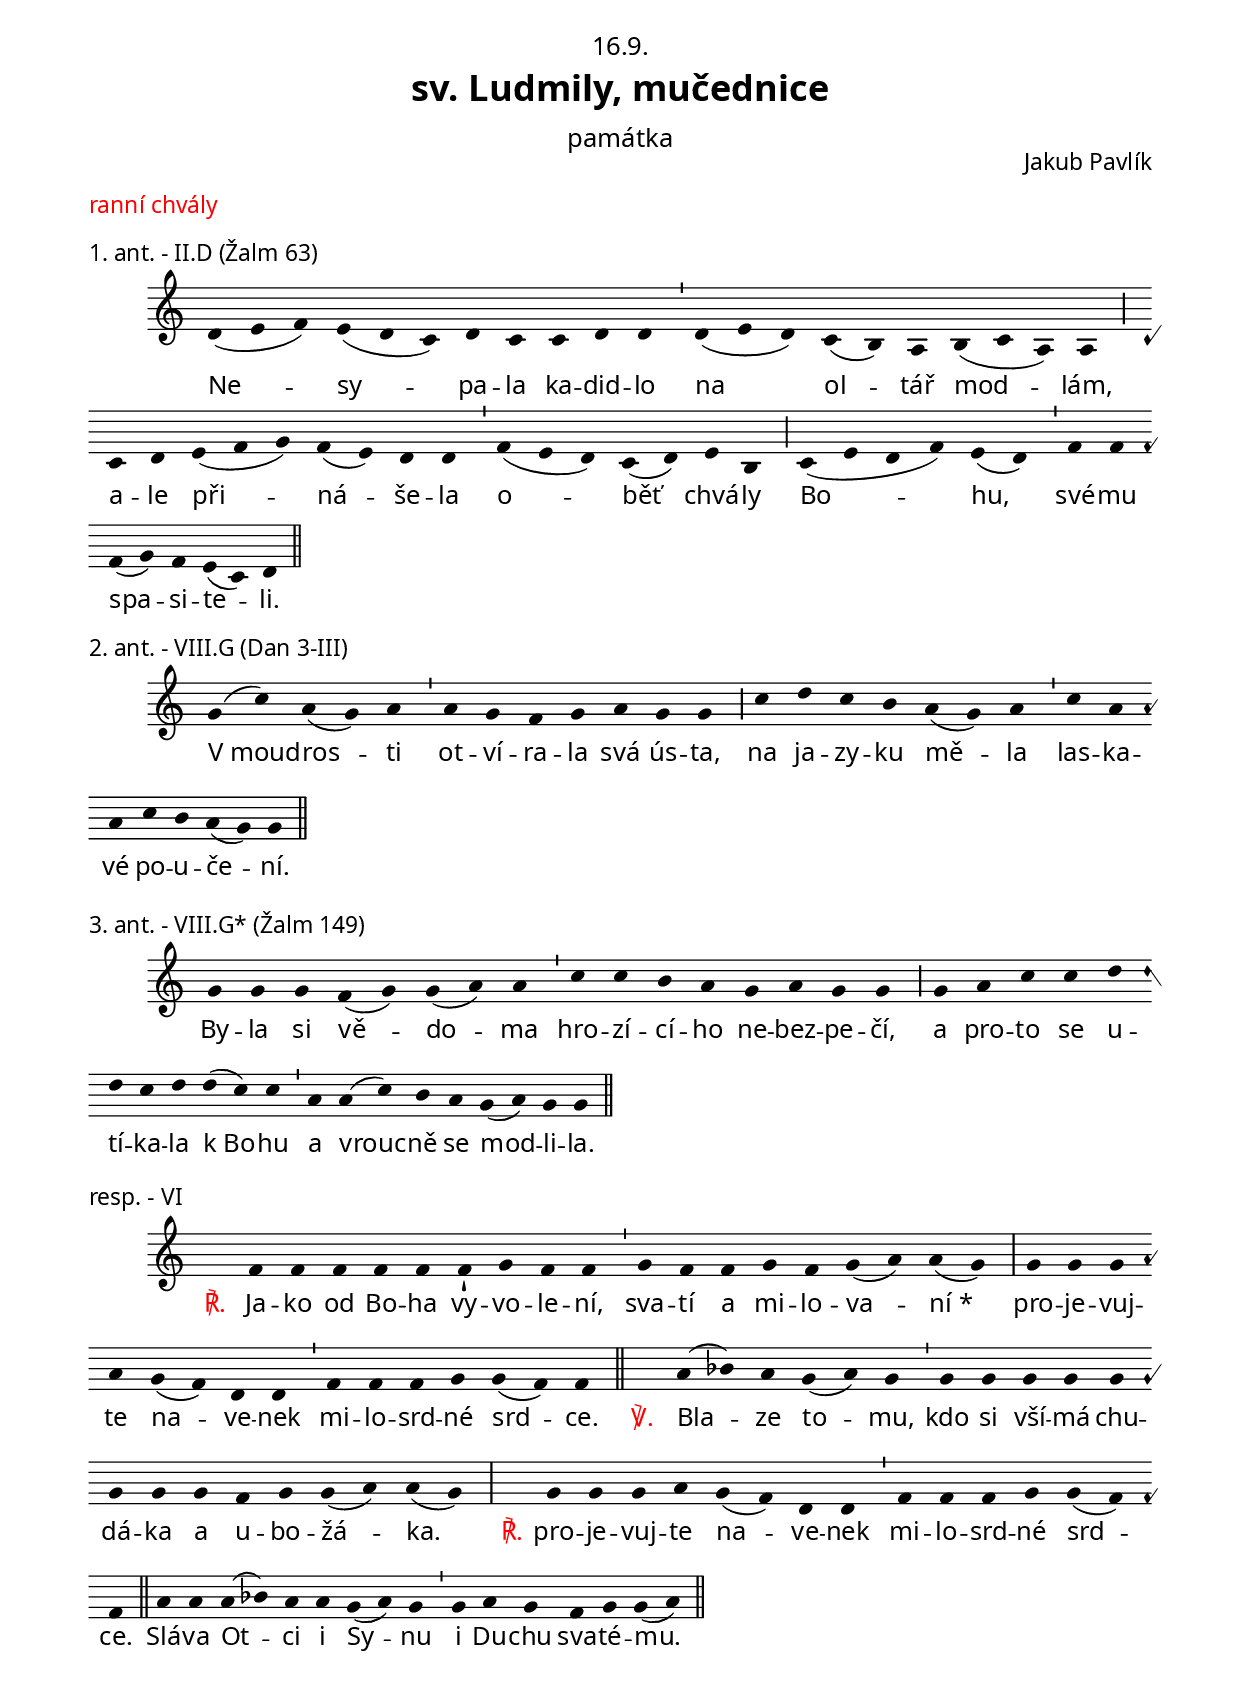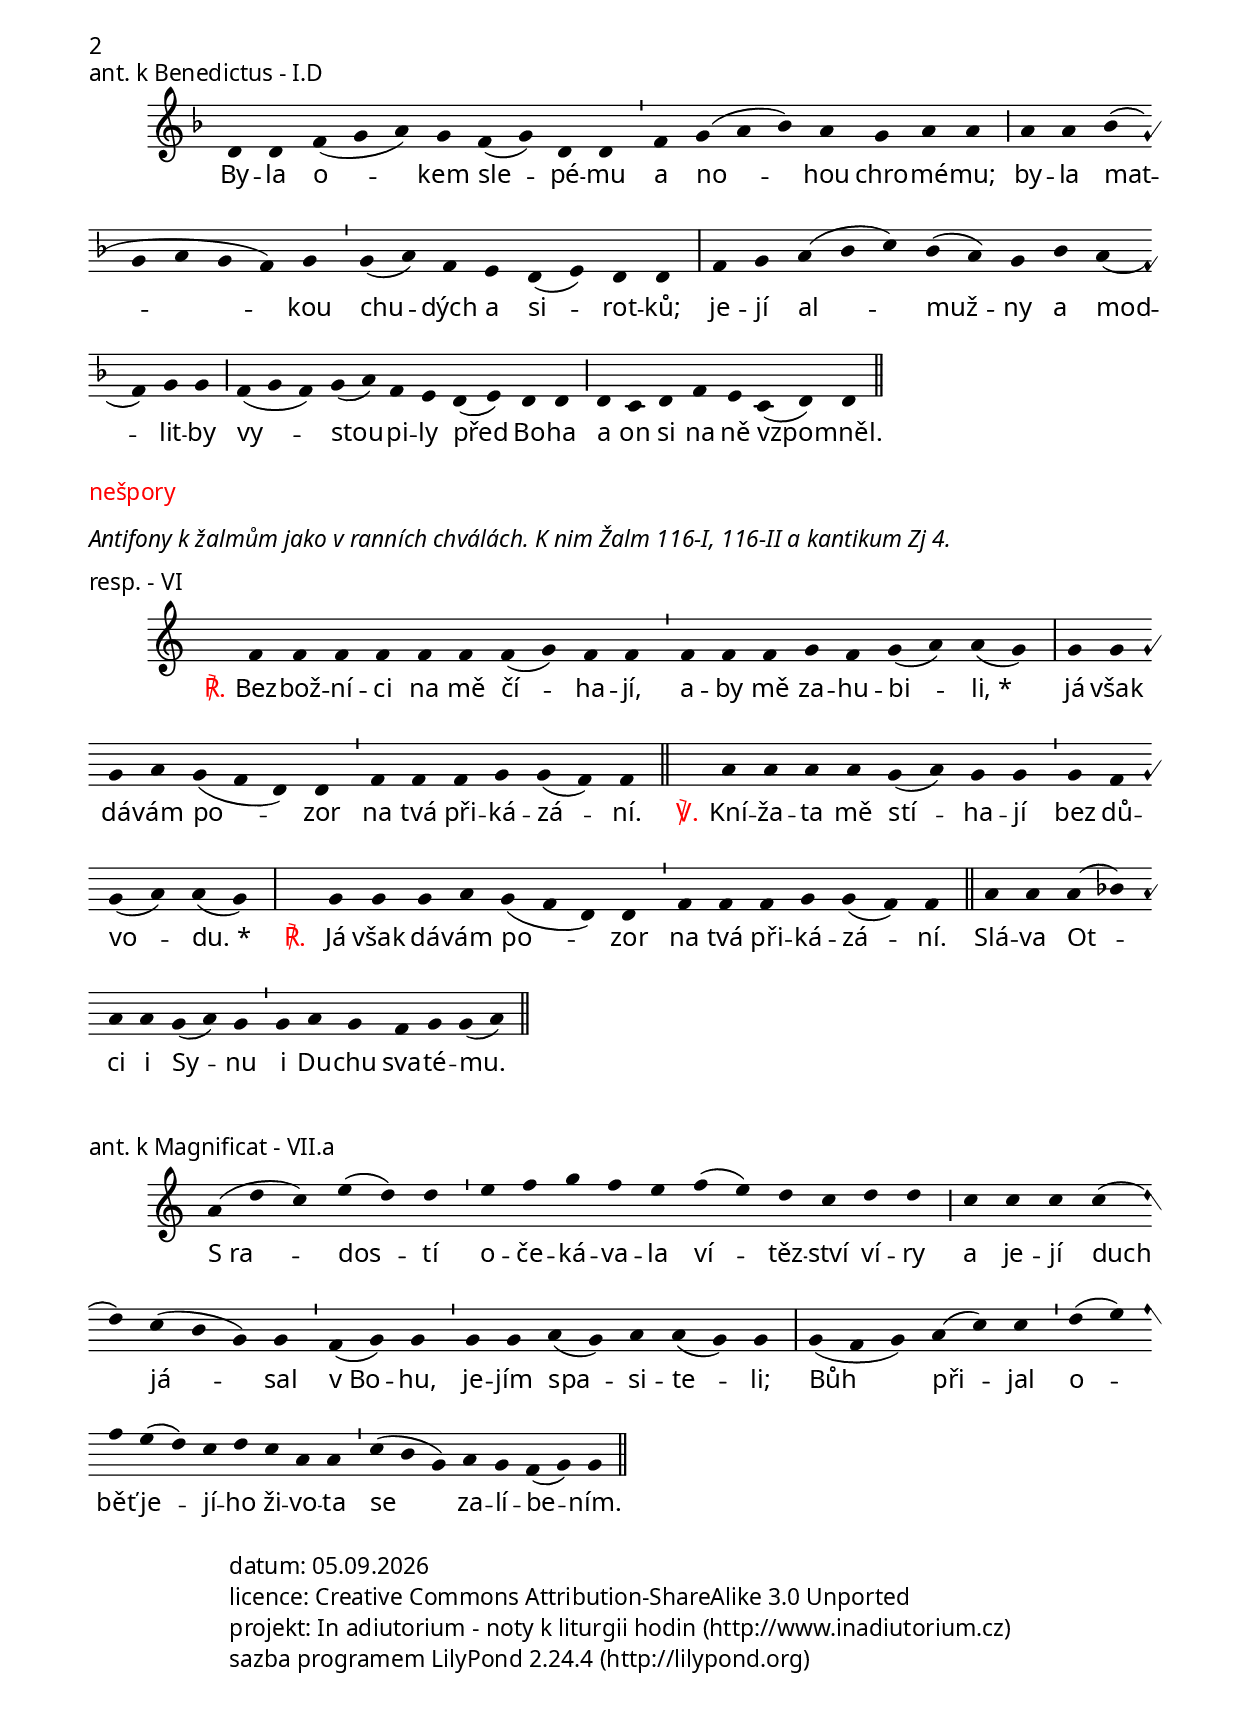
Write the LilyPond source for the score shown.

\version "2.15.40"

\include "../spolecne.ly"
\include "../dilyresponsorii.ly"

\header {
  title = \markup\titleSvatek
            "sv. Ludmily, mučednice"
            památka
            16.9.
  composer = "Jakub Pavlík"
}

\markup {\nadpisHodinka {"ranní chvály"}}

\score {
  \relative c' {
    \choralniRezim
    d4( e f) e( d c) d c c d d \barMin
    d( e d) c( b) a b( c a) a \barMaior
    c d e( f g) f( e) d d \barMin f( e d) c( d) e b \barMaior
    c( e d f) e( d) \barMin f f f( g) f e( c) d \barFinalis
  }
  \addlyrics {
    Ne -- sy -- pa -- la ka -- did -- lo
    na ol -- tář mod -- lám,
    a -- le při -- ná -- še -- la o -- běť chvá -- ly
    Bo -- hu, své -- mu spa -- si -- te -- li.
  }
  \header {
    quid = "1. ant."
    modus = "II"
    differentia = "D"
    psalmus = "Žalm 63"
    placet = "nesedí v modu; skutečná finála je pravděpodobně a -> po transposici I.g"
    id = "rch-a1"
    piece = \markup {\sestavTitulek}
  }
}

\score {
  \relative c'' {
    \choralniRezim
    g4( c) a( g) a \barMin
    a g f g a g g \barMaior
    c d c b a( g) a \barMin
    c a a c b a( g) g \barFinalis
  }
  \addlyrics {
    V_moud -- ros -- ti
    ot -- ví -- ra -- la svá ús -- ta,
    na ja -- zy -- ku mě -- la
    las -- ka -- vé po -- u -- če -- ní.
  }
  \header {
    quid = "2. ant."
    modus = "VIII"
    differentia = "G"
    psalmus = "Dan 3-III"
    id = "rch-a2"
    piece = \markup {\sestavTitulek}
  }
}

\score {
  \relative c'' {
    \choralniRezim
    g4 g g f( g) g( a) a \barMin
    c c b a g a g g \barMaior
    g a c c d d c d d( c) c \barMin
    a a( c) b a g( a) g g \barFinalis
  }
  \addlyrics {
    By -- la si vě -- do -- ma
    hro -- zí -- cí -- ho ne -- bez -- pe -- čí,
    a pro -- to se u -- tí -- ka -- la k_Bo -- hu
    a vrouc -- ně se mod -- li -- la.
  }
  \header {
    quid = "3. ant."
    modus = "VIII"
    differentia = "G*"
    psalmus = "Žalm 149"
    id = "rch-a3"
    piece = \markup {\sestavTitulek}
  }
}

\score {
  \relative c' {
    \choralniRezim

    % R
    \neviditelna f
    f4 f f f f f-! g f f \barMin
    g f f g f g( a) a( g) \barMax
    g g g a g( f) d d \barMin
    f f f g g( f) f \barFinalis
    % V
    \neviditelna a
    a4( bes) a g( a) g \barMin g g g g g g g g f g g( a) a( g) \barMax
    % R
    \neviditelna a
    g g g a g( f) d d \barMin
    f f f g g( f) f \barFinalis
    % Slava
    \respVIdoxologie \barFinalis
  }
  \addlyrics {
    \Response Ja -- ko od Bo -- ha vy -- vo -- le -- ní,
    sva -- tí a mi -- lo -- va -- ní_*
    pro -- je -- vuj -- te na -- ve -- nek
    mi -- lo -- srd -- né srd -- ce.
    \Verse Bla -- ze to -- mu, kdo si vší -- má
    chu -- dá -- ka a u -- bo -- žá -- ka.
    \Response pro -- je -- vuj -- te na -- ve -- nek
    mi -- lo -- srd -- né srd -- ce.
    \textRespDoxologie
  }
  \header {
    quid = "resp."
    modus = "VI"
    id = "rch-resp"
    piece = \markup {\sestavTitulekResp}
  }
}

\score {
  \relative c' {
    \choralniRezim
    \key f \major
    d4 d f( g a) g f( g) d d \barMin
    f g( a bes) a g a a \barMaior
    a a bes( g a g f) g \barMin g( a) f e d( e) d d \barMax

    f g a( bes c) bes( a) g bes a( f) g g \barMaior
    f( g f) g( a) f e d( e) d d \barMaior
    d c d f e c( d) d \barFinalis
  }
  \addlyrics {
    By -- la o -- kem sle -- pé -- mu
    a no -- hou chro -- mé -- mu;
    by -- la mat -- kou chu -- dých a si -- rot -- ků;

    je -- jí al -- muž -- ny a mod -- lit -- by
    vy -- stou -- pi -- ly před Bo -- ha
    a on si na ně vzpo -- mněl.
  }
  \header {
    quid = "ant. k Benedictus"
    modus = "I"
    differentia = "D"
    psalmus = ""
    id = "rch-aben"
    piece = \markup {\sestavTitulekBezZalmu}
  }
}

\markup {\nadpisHodinka {"nešpory"}}

\markup\italic{
  Antifony k žalmům jako v ranních chválách.
  K nim Žalm 116-I, 116-II a kantikum Zj 4.
}

\score {
  \relative c' {
    \choralniRezim

    % R
    \neviditelna f
    f4 f f f f f f( g) f f \barMin f f f g f g( a) a( g) \barMax
    g g g a g( f d) d \barMin f f f g g( f) f \barFinalis
    % V
    \neviditelna a
    a4 a a a g( a) g g \barMin g f g( a) a( g) \barMax
    % R
    \neviditelna a
    g g g a g( f d) d \barMin f f f g g( f) f \barFinalis
    % Slava
    \respVIdoxologie \barFinalis
  }
  \addlyrics {
    \Response Bez -- bož -- ní -- ci na mě čí -- ha -- jí,
    a -- by mě za -- hu -- bi -- li,_*
    já však dá -- vám po -- zor na tvá při -- ká -- zá -- ní.
    \Verse Kní -- ža -- ta mě stí -- ha -- jí bez dů -- vo -- du._*
    \Response Já však dá -- vám po -- zor na tvá při -- ká -- zá -- ní.
    \textRespDoxologie
  }
  \header {
    quid = "resp."
    modus = "VI"
    id = "ne-resp"
    piece = \markup {\sestavTitulekResp}
  }
}

\score {
  \relative c'' {
    \choralniRezim
    a( d c) e( d) d \barMin
    e f g f e f( e) d c d d \barMaior
    c c c c( d) c( b g) g \barMin f( g) g \barMin g g a( g) a a( g) g \barMax
    g( f g) a( c) c \barMin d( e) f e( d) c d c a a \barMin
    c( b g) a g f( g) g \barFinalis
  }
  \addlyrics {
    S_ra -- dos -- tí
    o -- če -- ká -- va -- la ví -- těz -- ství ví -- ry
    a je -- jí duch já -- sal v_Bo -- hu, je -- jím spa -- si -- te -- li;
    Bůh při -- jal o -- běť je -- jí -- ho ži -- vo -- ta
    se za -- lí -- be -- ním.
  }
  \header {
    quid = "ant. k Magnificat"
    modus = "VII"
    differentia = "a"
    psalmus = ""
    placet = "nic moc"
    id = "ne-amag"
    piece = \markup {\sestavTitulekBezZalmu}
  }
}